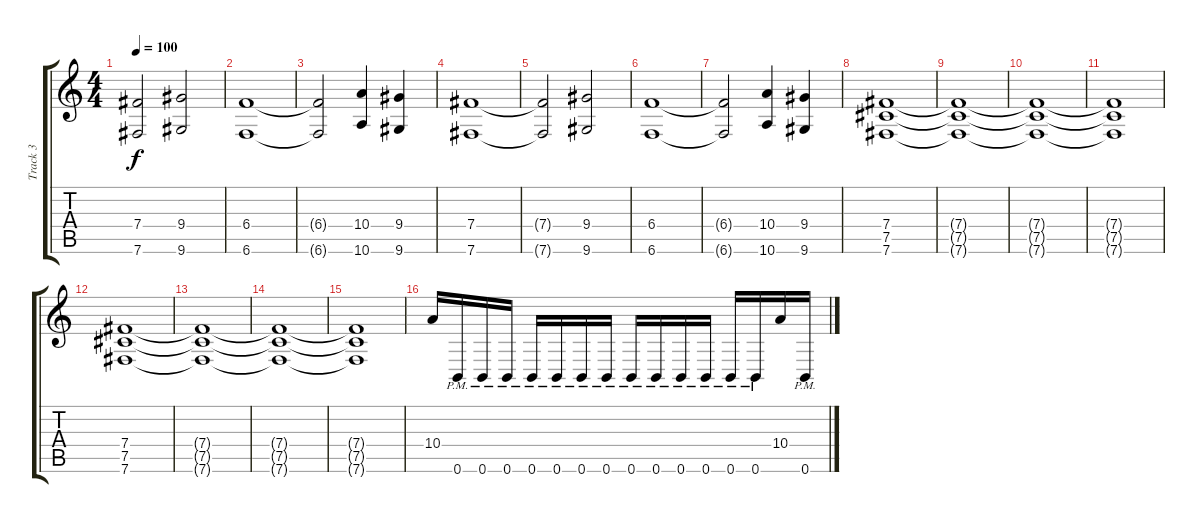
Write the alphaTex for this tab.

\track ("Track 3" "Track 3") {instrument distortionguitar}
\staff {score tabs}
\tuning (Db4 Ab3 E3 B2 Gb2 B1) {hide}
\ts (4 4)
\tempo 100
\clef g2
\ks c
(7.4{t} 7.6{t}).2{dy f} (9.4 9.6).2 |
(6.4 6.6).1 |
(6.4{t} 6.6{t}).2 (10.4 10.6).4 (9.4 9.6).4 |
(7.4 7.6).1 |
(7.4{t} 7.6{t}).2 (9.4 9.6).2 |
(6.4 6.6).1 |
(6.4{t} 6.6{t}).2 (10.4 10.6).4 (9.4 9.6).4 |
(7.4 7.5 7.6).1 |
(7.4{t} 7.5{t} 7.6{t}).1 |
(7.4{t} 7.5{t} 7.6{t}).1 |
(7.4{t} 7.5{t} 7.6{t}).1 |
(7.4 7.5 7.6).1 |
(7.4{t} 7.5{t} 7.6{t}).1 |
(7.4{t} 7.5{t} 7.6{t}).1 |
(7.4{t} 7.5{t} 7.6{t}).1 |
10.4.16 0.6{pm}.16 0.6{pm}.16 0.6{pm}.16 0.6{pm}.16 0.6{pm}.16 0.6{pm}.16 0.6{pm}.16 0.6{pm}.16 0.6{pm}.16 0.6{pm}.16 0.6{pm}.16 0.6{pm}.16 0.6{pm}.16 10.4.16 0.6{pm}.16
